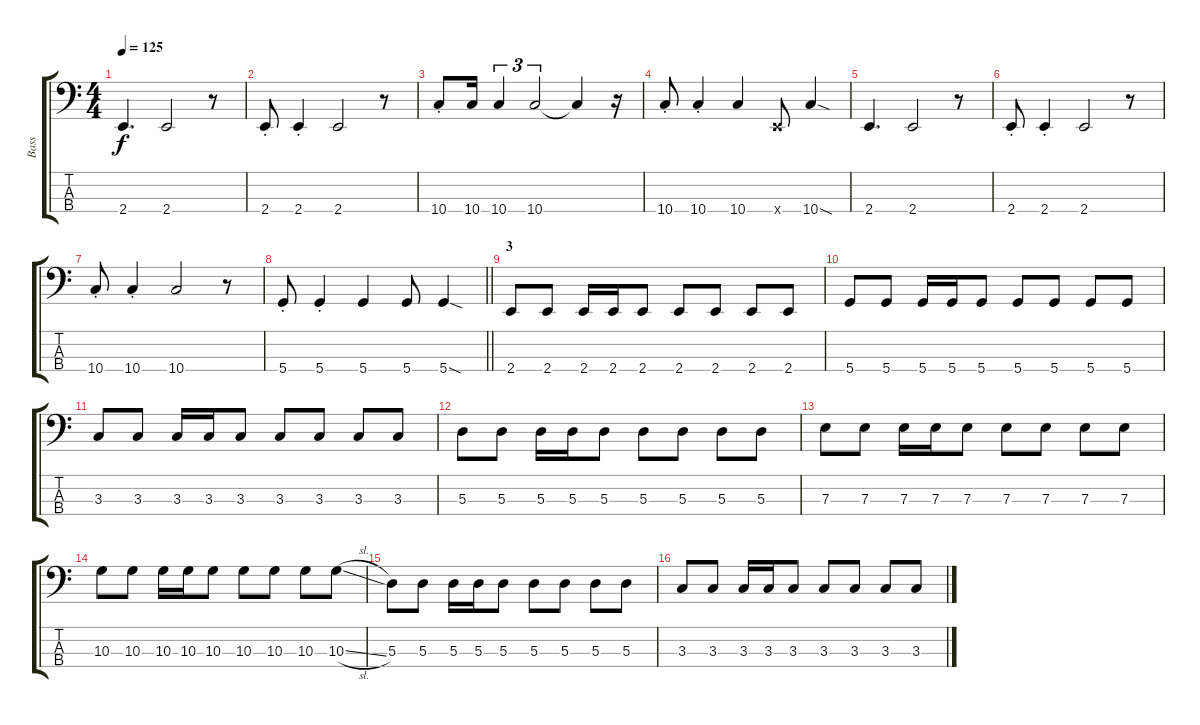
\track ("Bass" "Bass") {instrument electricbassfinger}
\staff {score tabs}
\tuning (G2 D2 A1 D1) {hide}
\ts (4 4)
\tempo 125
\clef f4
\ks c
2.4.4{d dy f} 2.4.2 r.8 |
2.4{st}.8 2.4{st}.4 2.4.2 r.8 |
10.4{st}.8 10.4.16 10.4.4{tu (3 2)} 10.4.2{tu (3 2)} 10.4{t}.4 r.16 |
10.4{st}.8 10.4{st}.4 10.4.4 2.4{x}.8 10.4{sod}.4 |
2.4.4{d} 2.4.2 r.8 |
2.4{st}.8 2.4{st}.4 2.4.2 r.8 |
10.4{st}.8 10.4{st}.4 10.4.2 r.8 |
\barLineRight lightlight
5.4{st}.8 5.4{st}.4 5.4.4 5.4.8 5.4{sod}.4 |
\section ("" "3")
2.4.8 2.4.8 2.4.16 2.4.16 2.4.8 2.4.8 2.4.8 2.4.8 2.4.8 |
5.4.8 5.4.8 5.4.16 5.4.16 5.4.8 5.4.8 5.4.8 5.4.8 5.4.8 |
3.3.8 3.3.8 3.3.16 3.3.16 3.3.8 3.3.8 3.3.8 3.3.8 3.3.8 |
5.3.8 5.3.8 5.3.16 5.3.16 5.3.8 5.3.8 5.3.8 5.3.8 5.3.8 |
7.3.8 7.3.8 7.3.16 7.3.16 7.3.8 7.3.8 7.3.8 7.3.8 7.3.8 |
10.3.8 10.3.8 10.3.16 10.3.16 10.3.8 10.3.8 10.3.8 10.3.8 10.3{sl}.8 |
5.3.8 5.3.8 5.3.16 5.3.16 5.3.8 5.3.8 5.3.8 5.3.8 5.3.8 |
3.3.8 3.3.8 3.3.16 3.3.16 3.3.8 3.3.8 3.3.8 3.3.8 3.3.8
